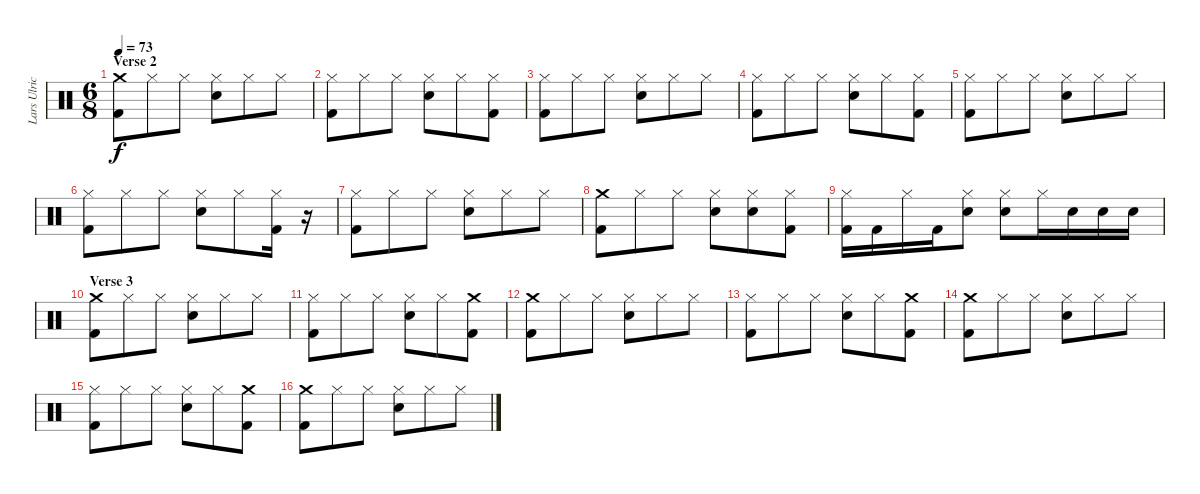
\track ("Lars Ulrich" "Lars Ulric") {instrument percussion}
\staff {score}
\articulation defaults
\ts (6 8)
\section ("" "Verse 2")
\tempo 73
\clef neutral
\ks c
("Kick (hit) 2" "Crash medium (hit)").8{dy f} "Hi-Hat (closed)".8 "Hi-Hat (closed)".8 ("Snare (hit) 2" "Hi-Hat (closed)").8 "Hi-Hat (closed)".8 "Hi-Hat (closed)".8 |
("Kick (hit) 2" "Hi-Hat (closed)").8 "Hi-Hat (closed)".8 "Hi-Hat (closed)".8 ("Snare (hit) 2" "Hi-Hat (closed)").8 "Hi-Hat (closed)".8 ("Kick (hit) 2" "Hi-Hat (closed)").8 |
("Kick (hit) 2" "Hi-Hat (closed)").8 "Hi-Hat (closed)".8 "Hi-Hat (closed)".8 ("Snare (hit) 2" "Hi-Hat (closed)").8 "Hi-Hat (closed)".8 "Hi-Hat (closed)".8 |
("Kick (hit) 2" "Hi-Hat (closed)").8 "Hi-Hat (closed)".8 "Hi-Hat (closed)".8 ("Snare (hit) 2" "Hi-Hat (closed)").8 "Hi-Hat (closed)".8 ("Kick (hit) 2" "Hi-Hat (closed)").8 |
("Kick (hit) 2" "Hi-Hat (closed)").8 "Hi-Hat (closed)".8 "Hi-Hat (closed)".8 ("Snare (hit) 2" "Hi-Hat (closed)").8 "Hi-Hat (closed)".8 "Hi-Hat (closed)".8 |
("Kick (hit) 2" "Hi-Hat (closed)").8 "Hi-Hat (closed)".8 "Hi-Hat (closed)".8 ("Snare (hit) 2" "Hi-Hat (closed)").8 "Hi-Hat (closed)".8 ("Kick (hit) 2" "Hi-Hat (closed)").16 r.16 |
("Kick (hit) 2" "Hi-Hat (closed)").8 "Hi-Hat (closed)".8 "Hi-Hat (closed)".8 ("Snare (hit) 2" "Hi-Hat (closed)").8 "Hi-Hat (closed)".8 "Hi-Hat (closed)".8 |
("Kick (hit) 2" "Crash medium (hit)").8 "Hi-Hat (closed)".8 "Hi-Hat (closed)".8 ("Snare (hit) 2" "Hi-Hat (closed)").8 ("Snare (hit) 2" "Hi-Hat (closed)").8 ("Kick (hit) 2" "Hi-Hat (closed)").8 |
("Kick (hit) 2" "Hi-Hat (closed)").16 "Kick (hit) 2".16 "Hi-Hat (closed)".16 "Kick (hit) 2".16 ("Snare (hit) 2" "Hi-Hat (closed)").8 ("Snare (hit) 2" "Hi-Hat (closed)").8 "Hi-Hat (closed)".16 "Snare (hit) 2".16 "Snare (hit) 2".16 "Snare (hit) 2".16 |
\section ("" "Verse 3")
("Kick (hit) 2" "Crash medium (hit)").8 "Hi-Hat (closed)".8 "Hi-Hat (closed)".8 ("Snare (hit) 2" "Hi-Hat (closed)").8 "Hi-Hat (closed)".8 "Hi-Hat (closed)".8 |
("Kick (hit) 2" "Hi-Hat (closed)").8 "Hi-Hat (closed)".8 "Hi-Hat (closed)".8 ("Snare (hit) 2" "Hi-Hat (closed)").8 "Hi-Hat (closed)".8 ("Kick (hit) 2" "Crash medium (hit)").8 |
("Kick (hit) 2" "Crash medium (hit)").8 "Hi-Hat (closed)".8 "Hi-Hat (closed)".8 ("Snare (hit) 2" "Hi-Hat (closed)").8 "Hi-Hat (closed)".8 "Hi-Hat (closed)".8 |
("Kick (hit) 2" "Hi-Hat (closed)").8 "Hi-Hat (closed)".8 "Hi-Hat (closed)".8 ("Snare (hit) 2" "Hi-Hat (closed)").8 "Hi-Hat (closed)".8 ("Kick (hit) 2" "Crash medium (hit)").8 |
("Crash medium (hit)" "Kick (hit) 2").8 "Hi-Hat (closed)".8 "Hi-Hat (closed)".8 ("Snare (hit) 2" "Hi-Hat (closed)").8 "Hi-Hat (closed)".8 "Hi-Hat (closed)".8 |
("Hi-Hat (closed)" "Kick (hit) 2").8 "Hi-Hat (closed)".8 "Hi-Hat (closed)".8 ("Snare (hit) 2" "Hi-Hat (closed)").8 "Hi-Hat (closed)".8 ("Crash medium (hit)" "Kick (hit) 2").8 |
("Kick (hit) 2" "Crash medium (hit)").8 "Hi-Hat (closed)".8 "Hi-Hat (closed)".8 ("Snare (hit) 2" "Hi-Hat (closed)").8 "Hi-Hat (closed)".8 "Hi-Hat (closed)".8
